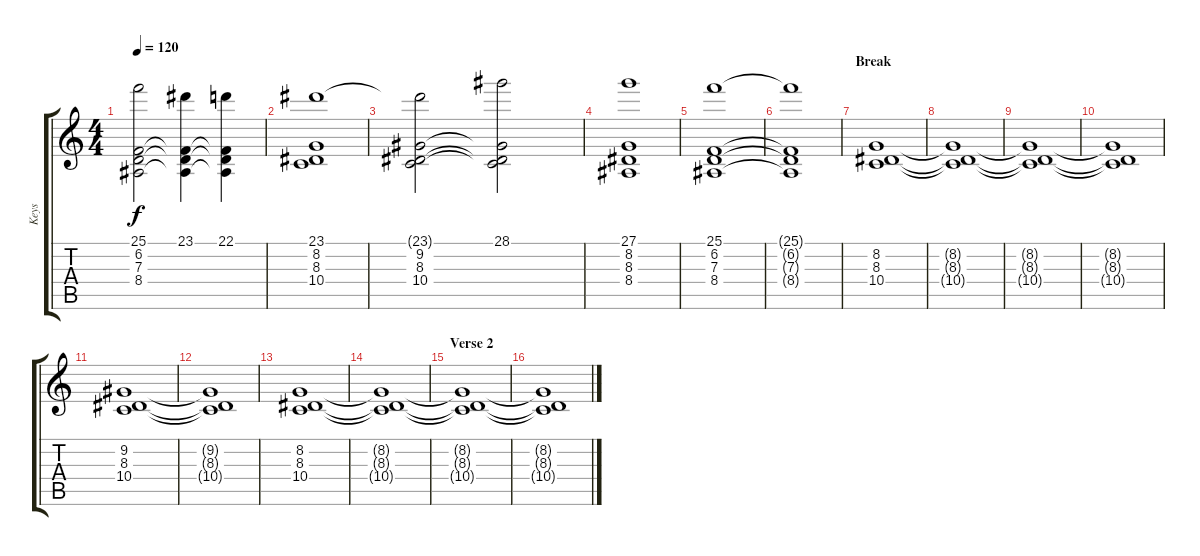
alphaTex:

\track ("Keys" "Keys") {instrument stringensemble1}
\staff {score tabs}
\tuning (E4 B3 G3 D3 A2 C2) {hide}
\ts (4 4)
\tempo 120
\clef g2
\ks c
(25.1 6.2 7.3 8.4).2{dy f} (23.1 6.2{t} 7.3{t} 8.4{t}).4 (22.1 6.2{t} 7.3{t} 8.4{t}).4 |
(23.1 8.2 8.3 10.4).1 |
(23.1{t} 9.2 8.3 10.4).2 (28.1 9.2{t} 8.3{t} 10.4{t}).2 |
(27.1 8.2 8.3 8.4).1 |
(25.1 6.2 7.3 8.4).1 |
(25.1{t} 6.2{t} 7.3{t} 8.4{t}).1 |
\section ("" "Break")
(8.2 8.3 10.4).1 |
(8.2{t} 8.3{t} 10.4{t}).1 |
(8.2{t} 8.3{t} 10.4{t}).1 |
(8.2{t} 8.3{t} 10.4{t}).1 |
(9.2 8.3 10.4).1 |
(9.2{t} 8.3{t} 10.4{t}).1 |
(8.2 8.3 10.4).1 |
(8.2{t} 8.3{t} 10.4{t}).1 |
\section ("" "Verse 2")
(8.2{t} 8.3{t} 10.4{t}).1 |
(8.2{t} 8.3{t} 10.4{t}).1
